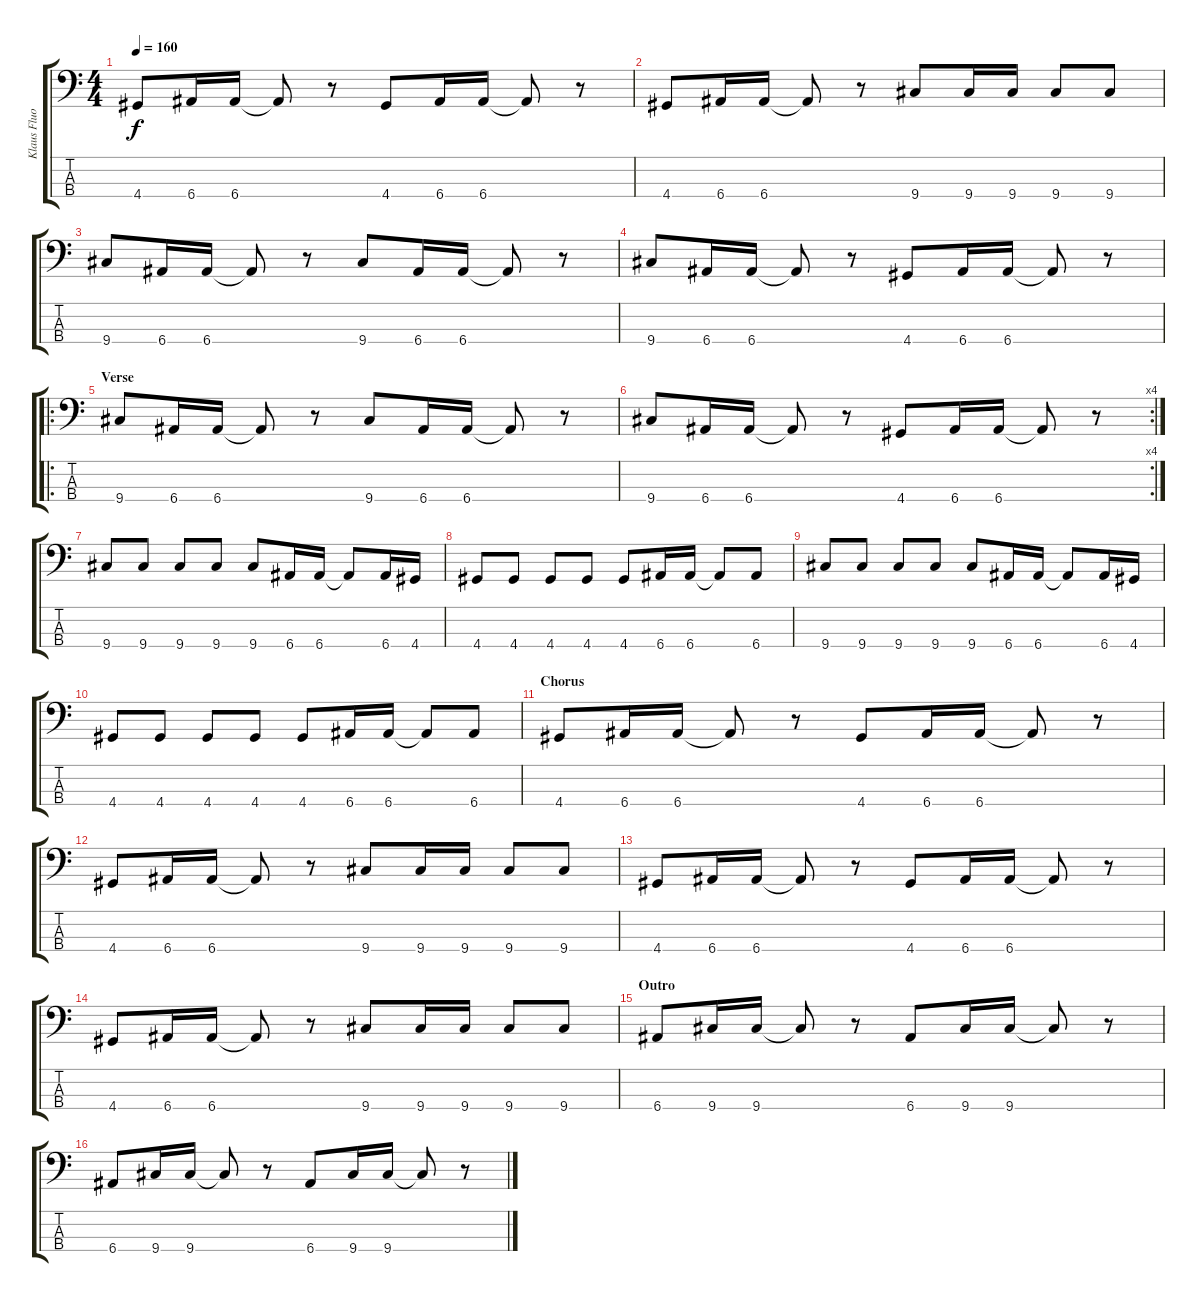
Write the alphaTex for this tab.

\track ("Klaus Fluoride" "Klaus Fluo") {instrument electricbasspick}
\staff {score tabs}
\tuning (G2 D2 A1 E1) {hide}
\ts (4 4)
\tempo 160
\clef f4
\ks c
4.4.8{dy f} 6.4.16 6.4.16 6.4{t}.8 r.8 4.4.8 6.4.16 6.4.16 6.4{t}.8 r.8 |
4.4.8 6.4.16 6.4.16 6.4{t}.8 r.8 9.4.8 9.4.16 9.4.16 9.4.8 9.4.8 |
9.4.8 6.4.16 6.4.16 6.4{t}.8 r.8 9.4.8 6.4.16 6.4.16 6.4{t}.8 r.8 |
9.4.8 6.4.16 6.4.16 6.4{t}.8 r.8 4.4.8 6.4.16 6.4.16 6.4{t}.8 r.8 |
\ro
\section ("" "Verse")
9.4.8 6.4.16 6.4.16 6.4{t}.8 r.8 9.4.8 6.4.16 6.4.16 6.4{t}.8 r.8 |
\rc 4
9.4.8 6.4.16 6.4.16 6.4{t}.8 r.8 4.4.8 6.4.16 6.4.16 6.4{t}.8 r.8 |
9.4.8 9.4.8 9.4.8 9.4.8 9.4.8 6.4.16 6.4.16 6.4{t}.8 6.4.16 4.4.16 |
4.4.8 4.4.8 4.4.8 4.4.8 4.4.8 6.4.16 6.4.16 6.4{t}.8 6.4.8 |
9.4.8 9.4.8 9.4.8 9.4.8 9.4.8 6.4.16 6.4.16 6.4{t}.8 6.4.16 4.4.16 |
4.4.8 4.4.8 4.4.8 4.4.8 4.4.8 6.4.16 6.4.16 6.4{t}.8 6.4.8 |
\section ("" "Chorus")
4.4.8 6.4.16 6.4.16 6.4{t}.8 r.8 4.4.8 6.4.16 6.4.16 6.4{t}.8 r.8 |
4.4.8 6.4.16 6.4.16 6.4{t}.8 r.8 9.4.8 9.4.16 9.4.16 9.4.8 9.4.8 |
4.4.8 6.4.16 6.4.16 6.4{t}.8 r.8 4.4.8 6.4.16 6.4.16 6.4{t}.8 r.8 |
4.4.8 6.4.16 6.4.16 6.4{t}.8 r.8 9.4.8 9.4.16 9.4.16 9.4.8 9.4.8 |
\section ("" "Outro")
6.4.8 9.4.16 9.4.16 9.4{t}.8 r.8 6.4.8 9.4.16 9.4.16 9.4{t}.8 r.8 |
6.4.8 9.4.16 9.4.16 9.4{t}.8 r.8 6.4.8 9.4.16 9.4.16 9.4{t}.8 r.8
